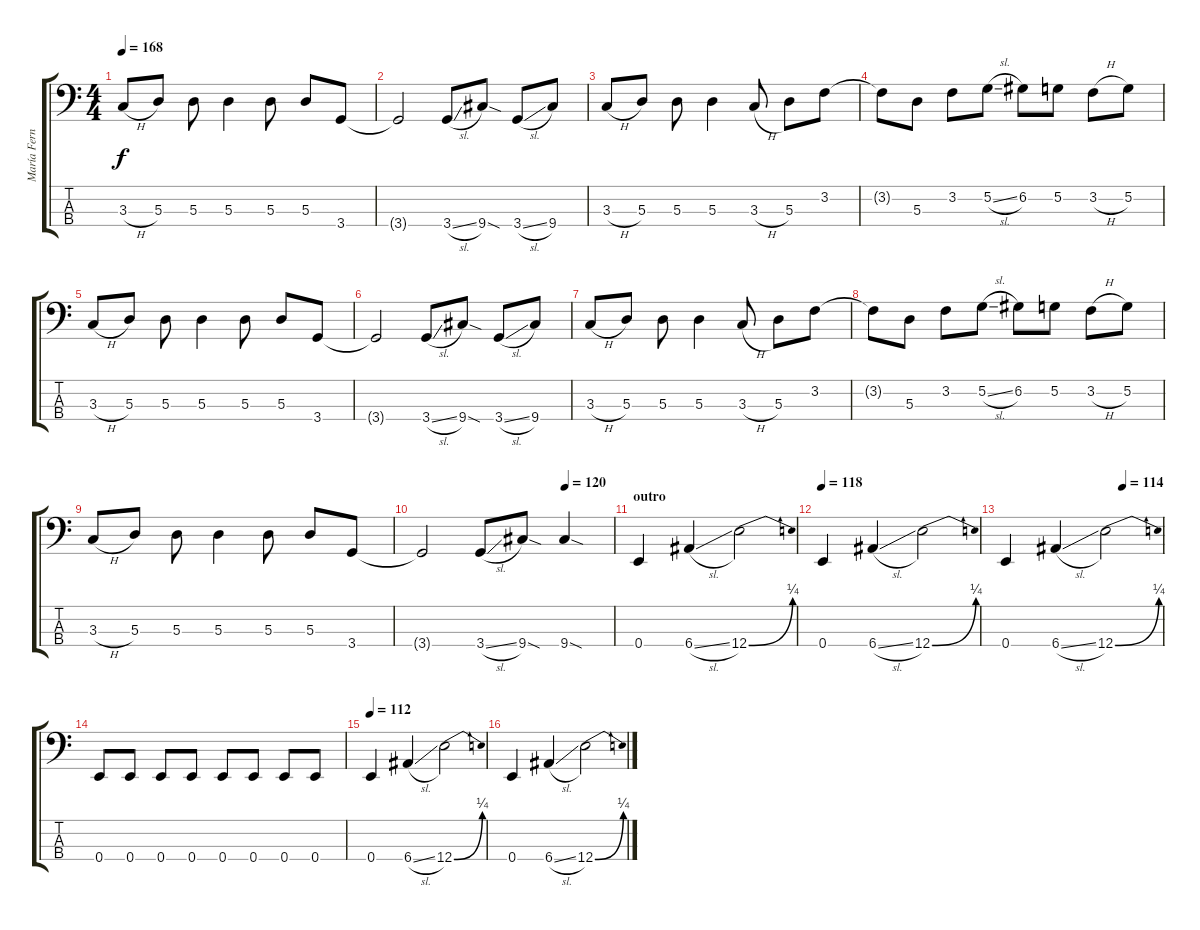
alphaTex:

\track ("María Fernanda (bajo)" "María Fern") {instrument electricbasspick}
\staff {score tabs}
\tuning (G2 D2 A1 E1) {hide}
\ts (4 4)
\tempo 168
\clef f4
\ks c
3.3{h}.8{dy f} 5.3.8 5.3.8 5.3.4 5.3.8 5.3.8 3.4.8 |
3.4{t}.2 3.4{sl}.8 9.4{sod}.8 3.4{sl}.8 9.4.8 |
3.3{h}.8 5.3.8 5.3.8 5.3.4 3.3{h}.8 5.3.8 3.2.8 |
3.2{t}.8 5.3.8 3.2.8 5.2{sl}.8 6.2.8 5.2.8 3.2{h}.8 5.2.8 |
3.3{h}.8 5.3.8 5.3.8 5.3.4 5.3.8 5.3.8 3.4.8 |
3.4{t}.2 3.4{sl}.8 9.4{sod}.8 3.4{sl}.8 9.4.8 |
3.3{h}.8 5.3.8 5.3.8 5.3.4 3.3{h}.8 5.3.8 3.2.8 |
3.2{t}.8 5.3.8 3.2.8 5.2{sl}.8 6.2.8 5.2.8 3.2{h}.8 5.2.8 |
3.3{h}.8 5.3.8 5.3.8 5.3.4 5.3.8 5.3.8 3.4.8 |
\tempo (120 0.75)
3.4{t}.2 3.4{sl}.8 9.4{sod}.8 9.4{sod}.4 |
\section ("" "outro")
0.4.4 6.4{sl}.4 12.4{be (bend 0 0 60 1)}.2 |
\tempo 118
0.4.4 6.4{sl}.4 12.4{be (bend 0 0 60 1)}.2 |
\tempo (114 0.75)
0.4.4 6.4{sl}.4 12.4{be (bend 0 0 60 1)}.2 |
0.4.8 0.4.8 0.4.8 0.4.8 0.4.8 0.4.8 0.4.8 0.4.8 |
\tempo 112
0.4.4 6.4{sl}.4 12.4{be (bend 0 0 60 1)}.2 |
0.4.4 6.4{sl}.4 12.4{be (bend 0 0 60 1)}.2
